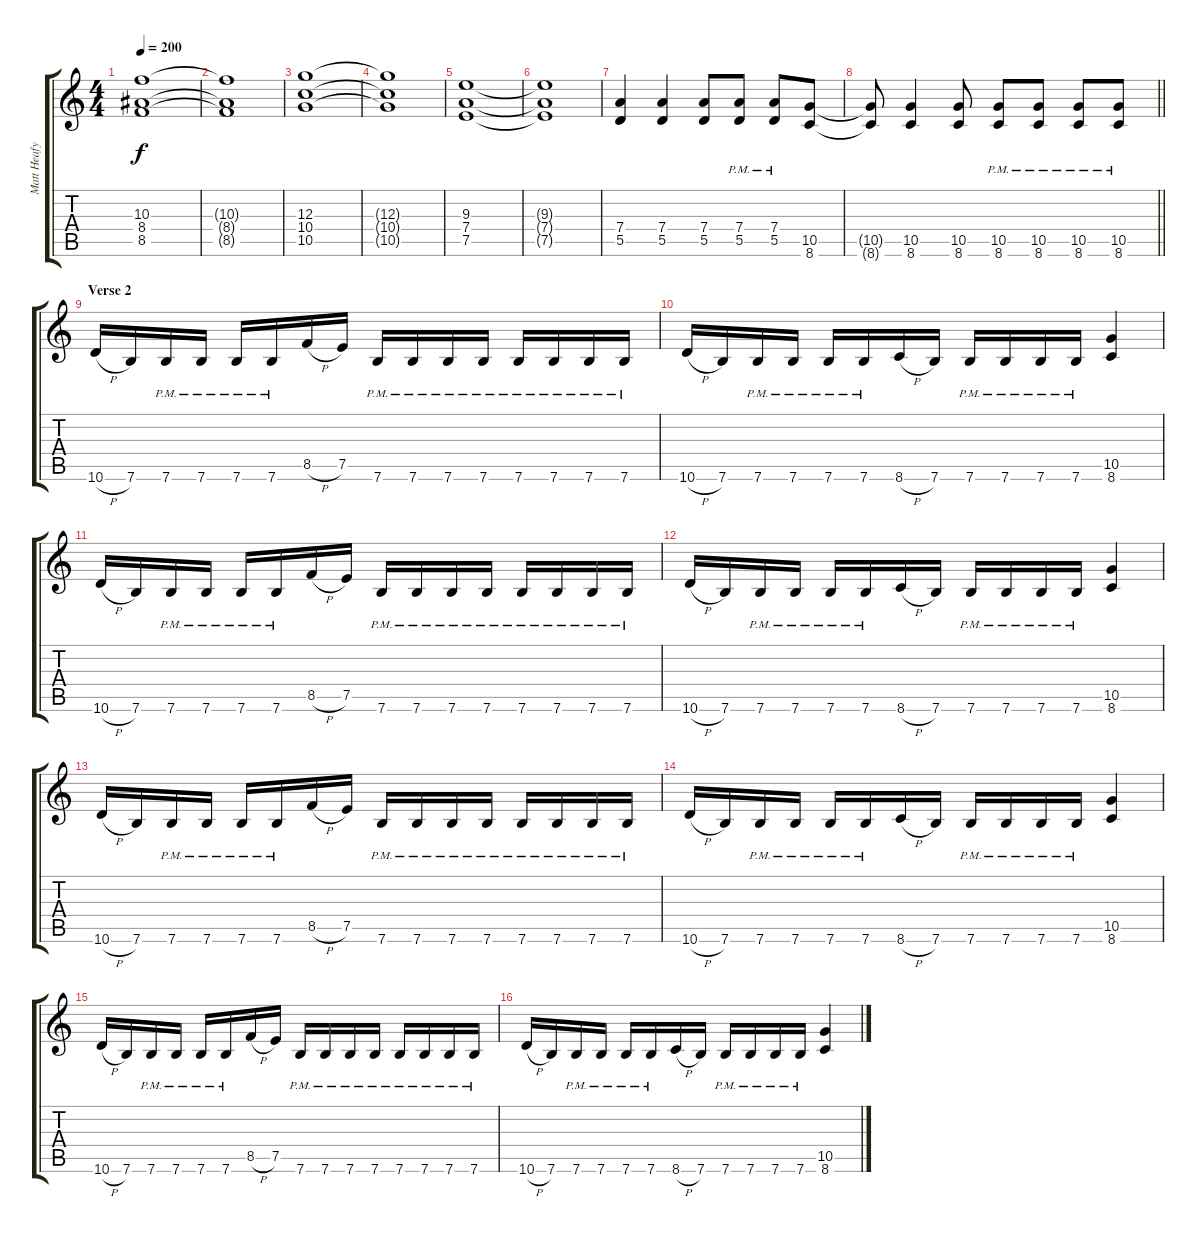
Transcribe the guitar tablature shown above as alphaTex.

\track ("Matt Heafy" "Matt Heafy") {instrument distortionguitar}
\staff {score tabs}
\tuning (E4 B3 G3 D3 A2 E2) {hide}
\ts (4 4)
\tempo 200
\clef g2
\ks c
(10.3 8.4 8.5).1{dy f} |
(10.3{t} 8.4{t} 8.5{t}).1 |
(12.3 10.4 10.5).1 |
(12.3{t} 10.4{t} 10.5{t}).1 |
(9.3 7.4 7.5).1 |
(9.3{t} 7.4{t} 7.5{t}).1 |
(7.4 5.5).4 (7.4 5.5).4 (7.4 5.5).8 (7.4{pm} 5.5{pm}).8 (7.4{pm} 5.5{pm}).8 (10.5 8.6).8 |
\barLineRight lightlight
(10.5{t} 8.6{t}).8 (10.5 8.6).4 (10.5 8.6).8 (10.5{pm} 8.6{pm}).8 (10.5{pm} 8.6{pm}).8 (10.5{pm} 8.6{pm}).8 (10.5{pm} 8.6{pm}).8 |
\section ("" "Verse 2")
10.6{h}.16 7.6.16 7.6{pm}.16 7.6{pm}.16 7.6{pm}.16 7.6{pm}.16 8.5{h}.16 7.5.16 7.6{pm}.16 7.6{pm}.16 7.6{pm}.16 7.6{pm}.16 7.6{pm}.16 7.6{pm}.16 7.6{pm}.16 7.6{pm}.16 |
10.6{h}.16 7.6.16 7.6{pm}.16 7.6{pm}.16 7.6{pm}.16 7.6{pm}.16 8.6{h}.16 7.6.16 7.6{pm}.16 7.6{pm}.16 7.6{pm}.16 7.6{pm}.16 (10.5 8.6).4 |
10.6{h}.16 7.6.16 7.6{pm}.16 7.6{pm}.16 7.6{pm}.16 7.6{pm}.16 8.5{h}.16 7.5.16 7.6{pm}.16 7.6{pm}.16 7.6{pm}.16 7.6{pm}.16 7.6{pm}.16 7.6{pm}.16 7.6{pm}.16 7.6{pm}.16 |
10.6{h}.16 7.6.16 7.6{pm}.16 7.6{pm}.16 7.6{pm}.16 7.6{pm}.16 8.6{h}.16 7.6.16 7.6{pm}.16 7.6{pm}.16 7.6{pm}.16 7.6{pm}.16 (10.5 8.6).4 |
10.6{h}.16 7.6.16 7.6{pm}.16 7.6{pm}.16 7.6{pm}.16 7.6{pm}.16 8.5{h}.16 7.5.16 7.6{pm}.16 7.6{pm}.16 7.6{pm}.16 7.6{pm}.16 7.6{pm}.16 7.6{pm}.16 7.6{pm}.16 7.6{pm}.16 |
10.6{h}.16 7.6.16 7.6{pm}.16 7.6{pm}.16 7.6{pm}.16 7.6{pm}.16 8.6{h}.16 7.6.16 7.6{pm}.16 7.6{pm}.16 7.6{pm}.16 7.6{pm}.16 (10.5 8.6).4 |
10.6{h}.16 7.6.16 7.6{pm}.16 7.6{pm}.16 7.6{pm}.16 7.6{pm}.16 8.5{h}.16 7.5.16 7.6{pm}.16 7.6{pm}.16 7.6{pm}.16 7.6{pm}.16 7.6{pm}.16 7.6{pm}.16 7.6{pm}.16 7.6{pm}.16 |
10.6{h}.16 7.6.16 7.6{pm}.16 7.6{pm}.16 7.6{pm}.16 7.6{pm}.16 8.6{h}.16 7.6.16 7.6{pm}.16 7.6{pm}.16 7.6{pm}.16 7.6{pm}.16 (10.5 8.6).4
